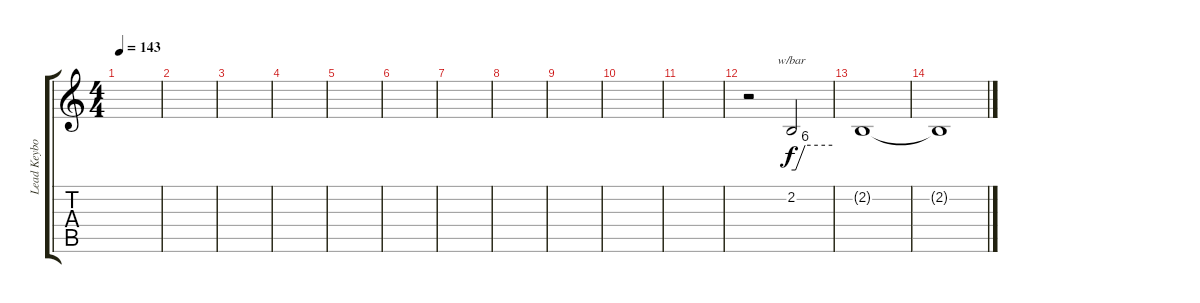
\track ("Lead Keyboard" "Lead Keybo") {instrument lead1square}
\staff {score tabs}
\tuning (D4 A3 F3 C3 G2 D2) {hide}
\ts (4 4)
\tempo 143
\clef g2
\ks c
|
|
|
|
|
|
|
|
|
|
|
r.2{volume 13 instrument stringensemble1} 2.2.2{tbe (custom default 0 0 6 0 20 24 60 24)} |
2.2{t}.1 |
2.2{t}.1
